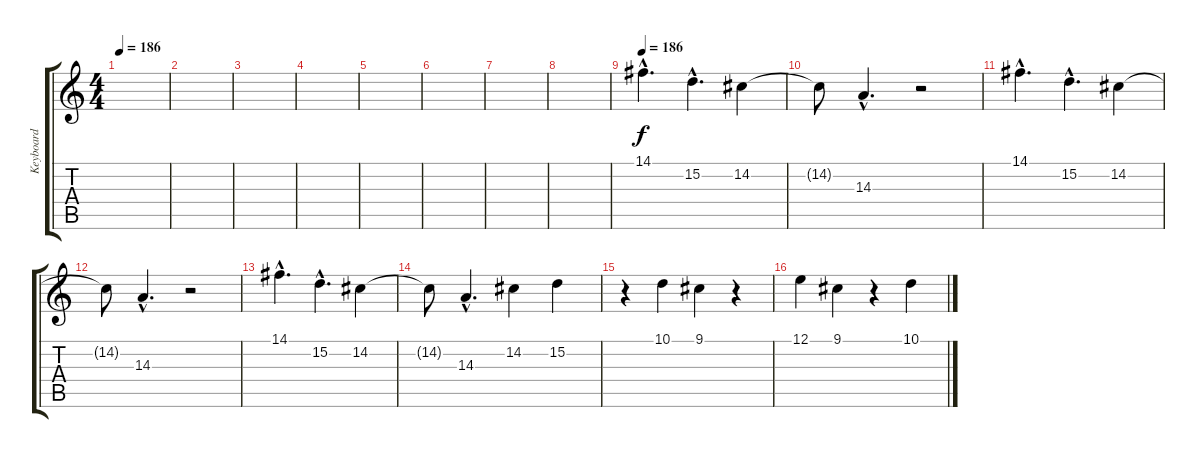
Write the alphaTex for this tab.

\track ("Keyboard" "Keyboard") {instrument electricgrandpiano}
\staff {score tabs}
\tuning (E4 B3 G3 D3 A2 E2) {hide}
\ts (4 4)
\tempo 186
\clef g2
\ks c
|
|
|
|
|
|
|
|
\tempo 186
14.1{hac}.4{d} 15.2{hac}.4{d} 14.2.4 |
14.2{t}.8 14.3{hac}.4{d} r.2 |
14.1{hac}.4{d} 15.2{hac}.4{d} 14.2.4 |
14.2{t}.8 14.3{hac}.4{d} r.2 |
14.1{hac}.4{d} 15.2{hac}.4{d} 14.2.4 |
14.2{t}.8 14.3{hac}.4{d} 14.2.4 15.2.4 |
r.4 10.1.4 9.1.4 r.4 |
12.1.4 9.1.4 r.4 10.1.4
